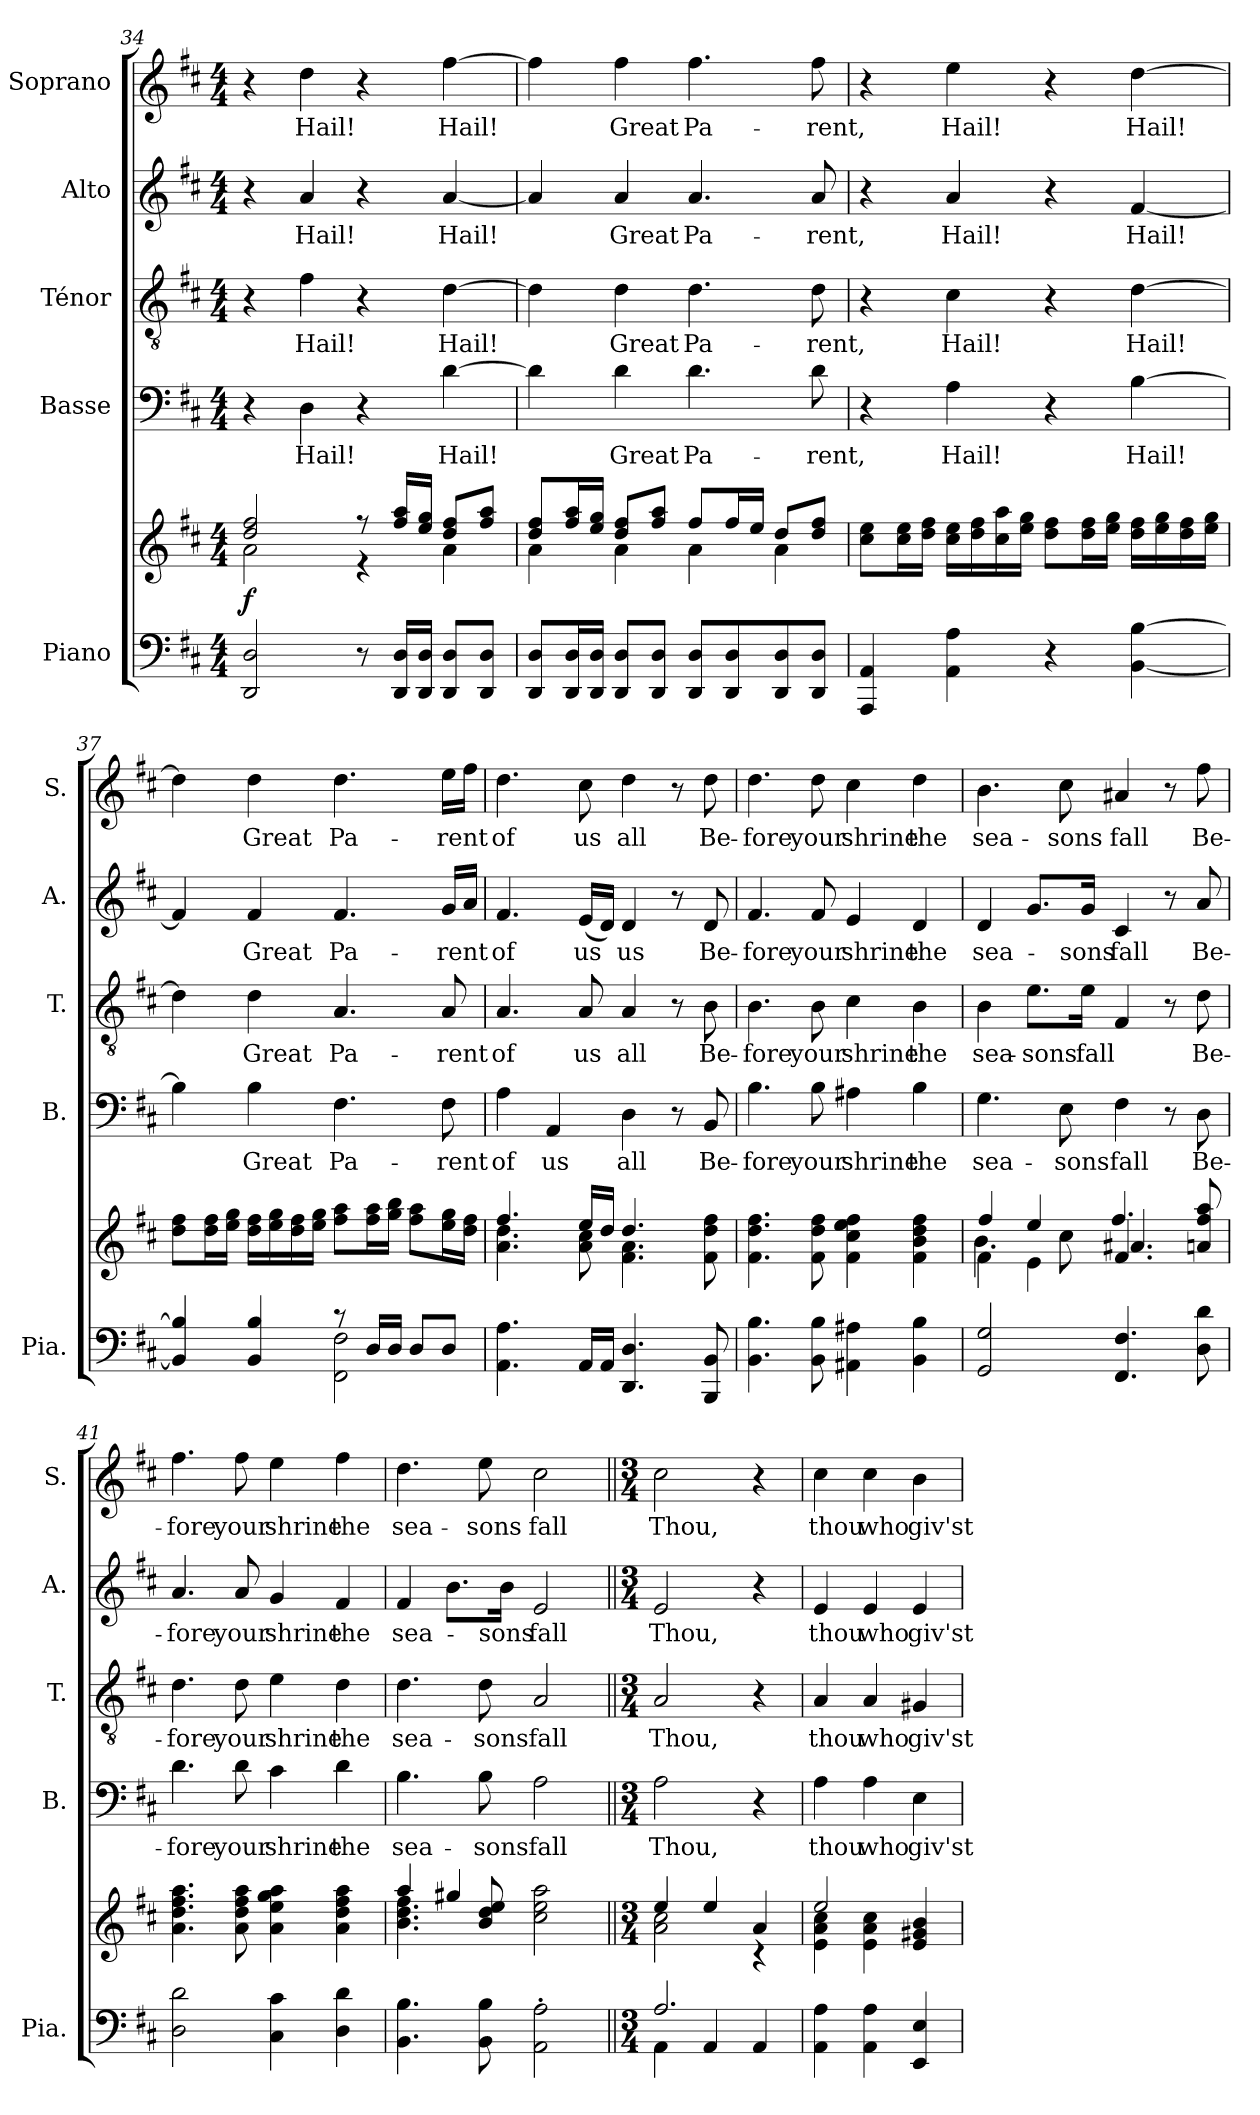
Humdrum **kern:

**kern	**kern	**dynam	**kern	**text	**kern	**text	**kern	**text	**kern	**text
*part5	*part5	*part5	*part4	*part4	*part3	*part3	*part2	*part2	*part1	*part1
*staff6	*staff5	*staff5/6	*staff4	*staff4	*staff3	*staff3	*staff2	*staff2	*staff1	*staff1
*I"Piano	*	*	*I"Basse	*	*I"Ténor	*	*I"Alto	*	*I"Soprano	*
*I'Pia.	*	*	*I'B.	*	*I'T.	*	*I'A.	*	*I'S.	*
!!LO:LB:g=z
*clefF4	*clefG2	*	*clefF4	*	*clefGv2	*	*clefG2	*	*clefG2	*
*k[f#c#]	*k[f#c#]	*	*k[f#c#]	*	*k[f#c#]	*	*k[f#c#]	*	*k[f#c#]	*
*M4/4	*M4/4	*	*M4/4	*	*M4/4	*	*M4/4	*	*M4/4	*
*MM76	*MM76	*	*MM76	*	*MM76	*	*MM76	*	*MM76	*
=34	=34	=34	=34	=34	=34	=34	=34	=34	=34	=34
*	*^	*	*	*	*	*	*	*	*	*
!	!	!	!LO:DY:a=2	!	!	!	!	!	!	!	!
2DD/ 2D/	2dd/ 2ff#/	2a\	f	4r	.	4r	.	4r	.	4r	.
!	!	!	!	!	!LO:LY:b	!	!LO:LY:b	!	!LO:LY:b	!	!LO:LY:b
.	.	.	.	4D\	Hail!	4f#\	Hail!	4a/	Hail!	4dd\	Hail!
8r	8r	4r	.	4r	.	4r	.	4r	.	4r	.
16DD/ 16D/LL	16ff#/ 16aa/LL	.	.	.	.	.	.	.	.	.	.
16DD/ 16D/JJ	16ee/ 16gg/JJ	.	.	.	.	.	.	.	.	.	.
!	!	!	!	!	!LO:LY:b	!	!LO:LY:b	!	!LO:LY:b	!	!LO:LY:b
8DD/ 8D/L	8dd/ 8ff#/L	4a\	.	[4d\	Hail!	[4d\	Hail!	[4a/	Hail!	[4ff#\	Hail!
8DD/ 8D/J	8ff#/ 8aa/J	.	.	.	.	.	.	.	.	.	.
=35	=35	=35	=35	=35	=35	=35	=35	=35	=35	=35	=35
8DD/ 8D/L	8dd/ 8ff#/L	4a\	.	4d\]	.	4d\]	.	4a/]	.	4ff#\]	.
16DD/ 16D/L	16ff#/ 16aa/L	.	.	.	.	.	.	.	.	.	.
16DD/ 16D/JJ	16ee/ 16gg/JJ	.	.	.	.	.	.	.	.	.	.
!	!	!	!	!	!LO:LY:b	!	!LO:LY:b	!	!LO:LY:b	!	!LO:LY:b
8DD/ 8D/L	8dd/ 8ff#/L	4a\	.	4d\	Great	4d\	Great	4a/	Great	4ff#\	Great
8DD/ 8D/J	8ff#/ 8aa/J	.	.	.	.	.	.	.	.	.	.
!	!	!	!	!	!LO:LY:b	!	!LO:LY:b	!	!LO:LY:b	!	!LO:LY:b
8DD/ 8D/L	8ff#/L	4a\	.	4.d\	Pa-	4.d\	Pa-	4.a/	Pa-	4.ff#\	Pa-
8DD/ 8D/	16ff#/L	.	.	.	.	.	.	.	.	.	.
.	16ee/JJ	.	.	.	.	.	.	.	.	.	.
8DD/ 8D/	8dd/L	4a\	.	.	.	.	.	.	.	.	.
!	!	!	!	!	!LO:LY:b	!	!LO:LY:b	!	!LO:LY:b	!	!LO:LY:b
8DD/ 8D/J	8dd/ 8ff#/J	.	.	8d\	-rent,	8d\	-rent,	8a/	-rent,	8ff#\	-rent,
*	*v	*v	*	*	*	*	*	*	*	*	*
=36	=36	=36	=36	=36	=36	=36	=36	=36	=36	=36
4AAA/ 4AA/	8cc#\ 8ee\L	.	4r	.	4r	.	4r	.	4r	.
.	16cc#\ 16ee\L	.	.	.	.	.	.	.	.	.
.	16dd\ 16ff#\JJ	.	.	.	.	.	.	.	.	.
!	!	!	!	!LO:LY:b	!	!LO:LY:b	!	!LO:LY:b	!	!LO:LY:b
4AA\ 4A\	16cc#\ 16ee\LL	.	4A\	Hail!	4c#\	Hail!	4a/	Hail!	4ee\	Hail!
.	16dd\ 16ff#\	.	.	.	.	.	.	.	.	.
.	16cc#\ 16aa\	.	.	.	.	.	.	.	.	.
.	16ee\ 16gg\JJ	.	.	.	.	.	.	.	.	.
4r	8dd\ 8ff#\L	.	4r	.	4r	.	4r	.	4r	.
.	16dd\ 16ff#\L	.	.	.	.	.	.	.	.	.
.	16ee\ 16gg\JJ	.	.	.	.	.	.	.	.	.
!	!	!	!	!LO:LY:b	!	!LO:LY:b	!	!LO:LY:b	!	!LO:LY:b
[4BB\ [4B\	16dd\ 16ff#\LL	.	[4B\	-Hail!	[4d\	-Hail!	[4f#/	-Hail!	[4dd\	-Hail!
.	16ee\ 16gg\	.	.	.	.	.	.	.	.	.
.	16dd\ 16ff#\	.	.	.	.	.	.	.	.	.
.	16ee\ 16gg\JJ	.	.	.	.	.	.	.	.	.
=37	=37	=37	=37	=37	=37	=37	=37	=37	=37	=37
*^	*	*	*	*	*	*	*	*	*	*
4BB/] 4B/]	2ryy	8dd\ 8ff#\L	.	4B\]	.	4d\]	.	4f#/]	.	4dd\]	.
.	.	16dd\ 16ff#\L	.	.	.	.	.	.	.	.	.
.	.	16ee\ 16gg\JJ	.	.	.	.	.	.	.	.	.
!	!	!	!	!	!LO:LY:b	!	!LO:LY:b	!	!LO:LY:b	!	!LO:LY:b
4BB/ 4B/	.	16dd\ 16ff#\LL	.	4B\	Great	4d\	Great	4f#/	Great	4dd\	Great
.	.	16ee\ 16gg\	.	.	.	.	.	.	.	.	.
.	.	16dd\ 16ff#\	.	.	.	.	.	.	.	.	.
.	.	16ee\ 16gg\JJ	.	.	.	.	.	.	.	.	.
!	!	!	!	!	!LO:LY:b	!	!LO:LY:b	!	!LO:LY:b	!	!LO:LY:b
8r	2FF#\ 2F#\	8ff#\ 8aa\L	.	4.F#\	Pa-	4.A/	Pa-	4.f#/	Pa-	4.dd\	Pa-
16D/LL	.	16ff#\ 16aa\L	.	.	.	.	.	.	.	.	.
16D/JJ	.	16gg\ 16bb\JJ	.	.	.	.	.	.	.	.	.
8D/L	.	8ff#\ 8aa\L	.	.	.	.	.	.	.	.	.
!	!	!	!	!	!LO:LY:b	!	!LO:LY:b	!	!LO:LY:b	!	!LO:LY:b
8D/J	.	16ee\ 16gg\L	.	8F#\	-rent	8A/	-rent	16g/LL	-rent	16ee\LL	-rent
.	.	16dd\ 16ff#\JJ	.	.	.	.	.	16a/JJ	.	16ff#\JJ	.
*v	*v	*	*	*	*	*	*	*	*	*	*
!!LO:LB:g=z
=38	=38	=38	=38	=38	=38	=38	=38	=38	=38	=38
*	*^	*	*	*	*	*	*	*	*	*
!	!	!	!	!	!LO:LY:b	!	!LO:LY:b	!	!LO:LY:b	!	!LO:LY:b
4.AA\ 4.A\	4.a\ 4.dd\	4.ff#/	.	4A\	of	4.A/	of	4.f#/	of	4.dd\	of
!	!	!	!	!	!LO:LY:b	!	!	!	!	!	!
.	.	.	.	4AA/	us	.	.	.	.	.	.
!	!	!	!	!	!	!	!LO:LY:b	!	!LO:LY:b	!	!LO:LY:b
16AA/LL	8a\ 8cc#\	16ee/LL	.	.	.	8A/	us	(<16e/LL	us	8cc#\	us
16AA/JJ	.	16dd/JJ	.	.	.	.	.	16d/JJ)	.	.	.
!	!	!	!	!	!LO:LY:b	!	!LO:LY:b	!	!LO:LY:b	!	!LO:LY:b
4.DD/ 4.D/	4.f#\ 4.a\	4.dd/	.	4D\	all	4A/	all	4d/	us	4dd\	all
.	.	.	.	8r	.	8r	.	8r	.	8r	.
!	!	!	!	!	!LO:LY:b	!	!LO:LY:b	!	!LO:LY:b	!	!LO:LY:b
8BBB/ 8BB/	8f#\ 8dd\ 8ff#\	8ryy	.	8BB/	Be-	8B\	Be-	8d/	Be-	8dd\	Be-
=39	=39	=39	=39	=39	=39	=39	=39	=39	=39	=39	=39
!	!	!	!	!	!LO:LY:b	!	!LO:LY:b	!	!LO:LY:b	!	!LO:LY:b
*	*v	*v	*	*	*	*	*	*	*	*	*
4.BB\ 4.B\	4.f#\ 4.dd\ 4.ff#\	.	4.B\	-fore	4.B\	-fore	4.f#/	-fore	4.dd\	-fore
!	!	!	!	!LO:LY:b	!	!LO:LY:b	!	!LO:LY:b	!	!LO:LY:b
8BB\ 8B\	8f#\ 8dd\ 8ff#\	.	8B\	your	8B\	your	8f#/	your	8dd\	your
!	!	!	!	!LO:LY:b	!	!LO:LY:b	!	!LO:LY:b	!	!LO:LY:b
4AA#X\ 4A#X\	4f#\ 4cc#\ 4ee\ 4ff#\	.	4A#X\	shrine	4c#\	shrine	4e/	shrine	4cc#\	shrine
!	!	!	!	!LO:LY:b	!	!LO:LY:b	!	!LO:LY:b	!	!LO:LY:b
4BB\ 4B\	4f#\ 4b\ 4dd\ 4ff#\	.	4B\	the	4B\	the	4d/	the	4dd\	the
=40	=40	=40	=40	=40	=40	=40	=40	=40	=40	=40
*	*^	*	*	*	*	*	*	*	*	*
*	*	*^	*	*	*	*	*	*	*	*	*
!	!	!	!	!	!	!LO:LY:b	!	!LO:LY:b	!	!LO:LY:b	!	!LO:LY:b
2GG/ 2G/	4f#\	4.b\	4ff#/	.	4.G\	sea-	4B\	sea-	4d/	sea-	4.b\	sea-
!	!	!	!	!	!	!	!	!LO:LY:b	!	!	!	!
.	4e\	.	4ee/	.	.	.	8.e\L	-sons	8.g/L	.	.	.
!	!	!	!	!	!	!LO:LY:b	!	!	!	!	!	!LO:LY:b
.	.	8cc#\	.	.	8E\	-sons	.	.	.	.	8cc#\	-sons
!	!	!	!	!	!	!	!	!LO:LY:b	!	!LO:LY:b	!	!
.	.	.	.	.	.	.	16e\Jk	fall	16g/Jk	-sons	.	.
!	!	!	!	!	!	!LO:LY:b	!	!	!	!LO:LY:b	!	!LO:LY:b
4.FF#/ 4.F#/	4.f#/	4.a#X/	4.ff#/	.	4F#\	fall	4F#/	.	4c#/	fall	4a#X/	fall
.	.	.	.	.	8r	.	8r	.	8r	.	8r	.
!	!	!	!	!	!	!LO:LY:b	!	!LO:LY:b	!	!LO:LY:b	!	!LO:LY:b
8D\ 8d\	8an/ 8ff#/ 8aa/	8ryy	8ryy	.	8D\	Be-	8d\	Be-	8a/	Be-	8ff#\	Be-
=41	=41	=41	=41	=41	=41	=41	=41	=41	=41	=41	=41	=41
!	!	!	!	!	!	!LO:LY:b	!	!LO:LY:b	!	!LO:LY:b	!	!LO:LY:b
*	*v	*v	*v	*	*	*	*	*	*	*	*	*
2D\ 2d\	4.a\ 4.dd\ 4.ff#\ 4.aa\	.	4.d\	-fore	4.d\	-fore	4.a/	-fore	4.ff#\	-fore
!	!	!	!	!LO:LY:b	!	!LO:LY:b	!	!LO:LY:b	!	!LO:LY:b
.	8a\ 8dd\ 8ff#\ 8aa\	.	8d\	your	8d\	your	8a/	your	8ff#\	your
!	!	!	!	!LO:LY:b	!	!LO:LY:b	!	!LO:LY:b	!	!LO:LY:b
4C#\ 4c#\	4a\ 4ee\ 4gg\ 4aa\	.	4c#\	shrine	4e\	shrine	4g/	shrine	4ee\	shrine
!	!	!	!	!LO:LY:b	!	!LO:LY:b	!	!LO:LY:b	!	!LO:LY:b
4D\ 4d\	4a\ 4dd\ 4ff#\ 4aa\	.	4d\	the	4d\	the	4f#/	the	4ff#\	the
=42	=42	=42	=42	=42	=42	=42	=42	=42	=42	=42
*	*^	*	*	*	*	*	*	*	*	*
!	!	!	!	!	!LO:LY:b	!	!LO:LY:b	!	!LO:LY:b	!	!LO:LY:b
4.BB\ 4.B\	4.b\ 4.dd\ 4.ff#\	4aa/	.	4.B\	sea-	4.d\	sea-	4f#/	sea-	4.dd\	sea-
.	.	4gg#X/	.	.	.	.	.	8.b\L	.	.	.
!	!	!	!	!	!LO:LY:b	!	!LO:LY:b	!	!	!	!LO:LY:b
8BB\ 8B\	8b/ 8dd/ 8ee/	.	.	8B\	-sons	8d\	-sons	.	.	8ee\	-sons
!	!	!	!	!	!	!	!	!	!LO:LY:b	!	!
.	.	.	.	.	.	.	.	16b\Jk	-sons	.	.
!	!	!	!	!	!LO:LY:b	!	!LO:LY:b	!	!LO:LY:b	!	!LO:LY:b
2AA\' 2A\'	2cc#\ 2ee\ 2aa\	2ryy	.	2A\	fall	2A/	fall	2e/	fall	2cc#\	fall
!!LO:PB:g=z
=43||	=43||	=43||	=43||	=43||	=43||	=43||	=43||	=43||	=43||	=43||	=43||
*M3/4	*M3/4	*	*	*M3/4	*	*M3/4	*	*M3/4	*	*M3/4	*
*	*	*	*	*	*	*	*	*	*	*MM180	*
*^	*	*	*	*	*	*	*	*	*	*	*
!	!	!	!	!	!	!LO:LY:b	!	!LO:LY:b	!	!LO:LY:b	!	!LO:LY:b
4AA\	2.A/	4ee/	2a\ 2cc#\	.	2A\	Thou,	2A/	Thou,	2e/	Thou,	2cc#\	Thou,
4AA/	.	4ee/	.	.	.	.	.	.	.	.	.	.
4AA/	.	4a/	4r	.	4r	.	4r	.	4r	.	4r	.
*v	*v	*	*	*	*	*	*	*	*	*	*	*
=44	=44	=44	=44	=44	=44	=44	=44	=44	=44	=44	=44
!	!	!	!	!	!LO:LY:b	!	!LO:LY:b	!	!LO:LY:b	!	!LO:LY:b
4AA\ 4A\	4e\ 4a\ 4cc#\	2ee/	.	4A\	thou	4A/	thou	4e/	thou	4cc#\	thou
!	!	!	!	!	!LO:LY:b	!	!LO:LY:b	!	!LO:LY:b	!	!LO:LY:b
4AA\ 4A\	4e\ 4a\ 4cc#\	.	.	4A\	who	4A/	who	4e/	who	4cc#\	who
!	!	!	!	!	!LO:LY:b	!	!LO:LY:b	!	!LO:LY:b	!	!LO:LY:b
4EE/ 4E/	4e/ 4g#X/ 4b/	4ryy	.	4E\	giv'st	4G#X/	giv'st	4e/	giv'st	4b\	giv'st
*	*v	*v	*	*	*	*	*	*	*	*	*
=	=	=	=	=	=	=	=	=	=	=
*-	*-	*-	*-	*-	*-	*-	*-	*-	*-	*-
